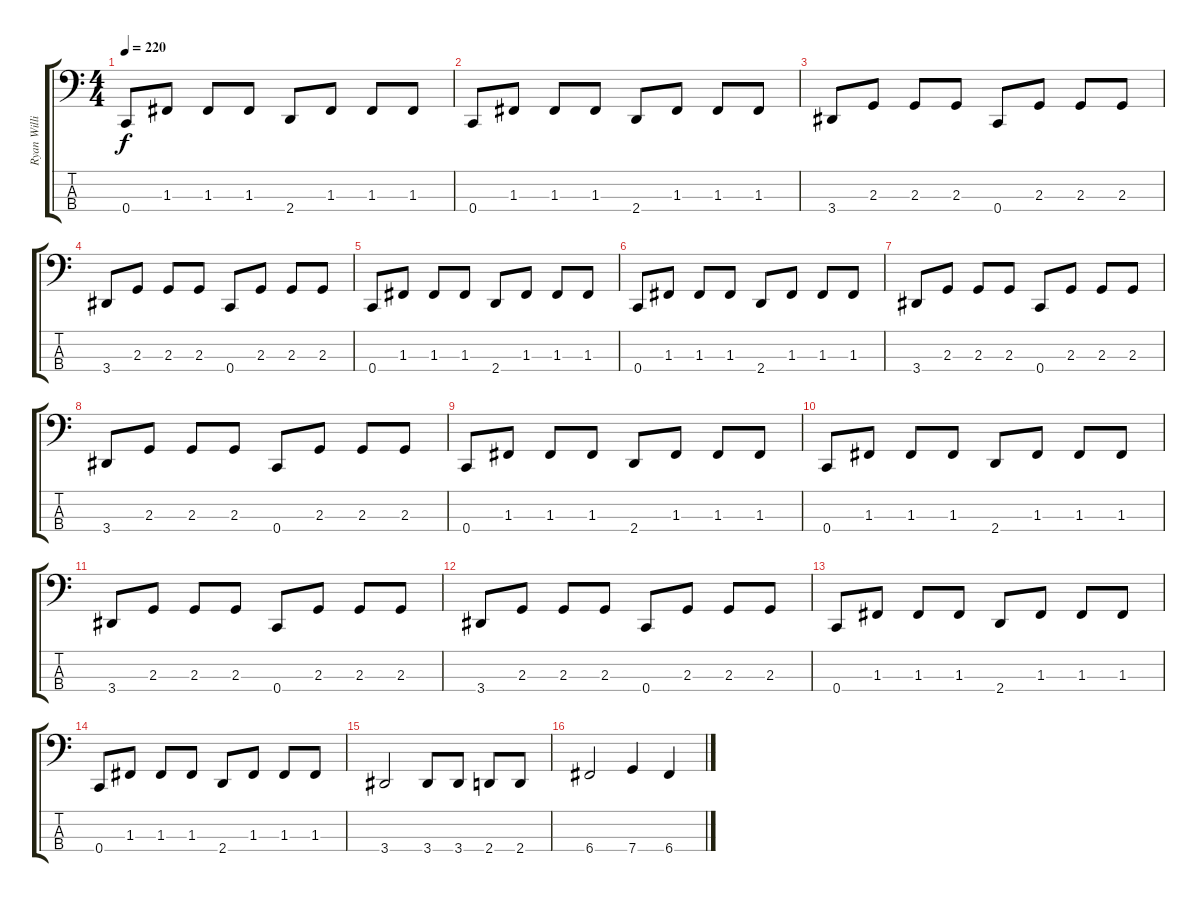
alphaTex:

\track ("Ryan Williams (Bass)" "Ryan Willi") {instrument electricbassfinger}
\staff {score tabs}
\tuning (Eb2 Bb1 F1 C1) {hide}
\ts (4 4)
\tempo 220
\clef f4
\ks c
0.4.8{dy f} 1.3.8 1.3.8 1.3.8 2.4.8 1.3.8 1.3.8 1.3.8 |
0.4.8 1.3.8 1.3.8 1.3.8 2.4.8 1.3.8 1.3.8 1.3.8 |
3.4.8 2.3.8 2.3.8 2.3.8 0.4.8 2.3.8 2.3.8 2.3.8 |
3.4.8 2.3.8 2.3.8 2.3.8 0.4.8 2.3.8 2.3.8 2.3.8 |
0.4.8 1.3.8 1.3.8 1.3.8 2.4.8 1.3.8 1.3.8 1.3.8 |
0.4.8 1.3.8 1.3.8 1.3.8 2.4.8 1.3.8 1.3.8 1.3.8 |
3.4.8 2.3.8 2.3.8 2.3.8 0.4.8 2.3.8 2.3.8 2.3.8 |
3.4.8 2.3.8 2.3.8 2.3.8 0.4.8 2.3.8 2.3.8 2.3.8 |
0.4.8 1.3.8 1.3.8 1.3.8 2.4.8 1.3.8 1.3.8 1.3.8 |
0.4.8 1.3.8 1.3.8 1.3.8 2.4.8 1.3.8 1.3.8 1.3.8 |
3.4.8 2.3.8 2.3.8 2.3.8 0.4.8 2.3.8 2.3.8 2.3.8 |
3.4.8 2.3.8 2.3.8 2.3.8 0.4.8 2.3.8 2.3.8 2.3.8 |
0.4.8 1.3.8 1.3.8 1.3.8 2.4.8 1.3.8 1.3.8 1.3.8 |
0.4.8 1.3.8 1.3.8 1.3.8 2.4.8 1.3.8 1.3.8 1.3.8 |
3.4.2 3.4.8 3.4.8 2.4.8 2.4.8 |
6.4.2 7.4.4 6.4.4
